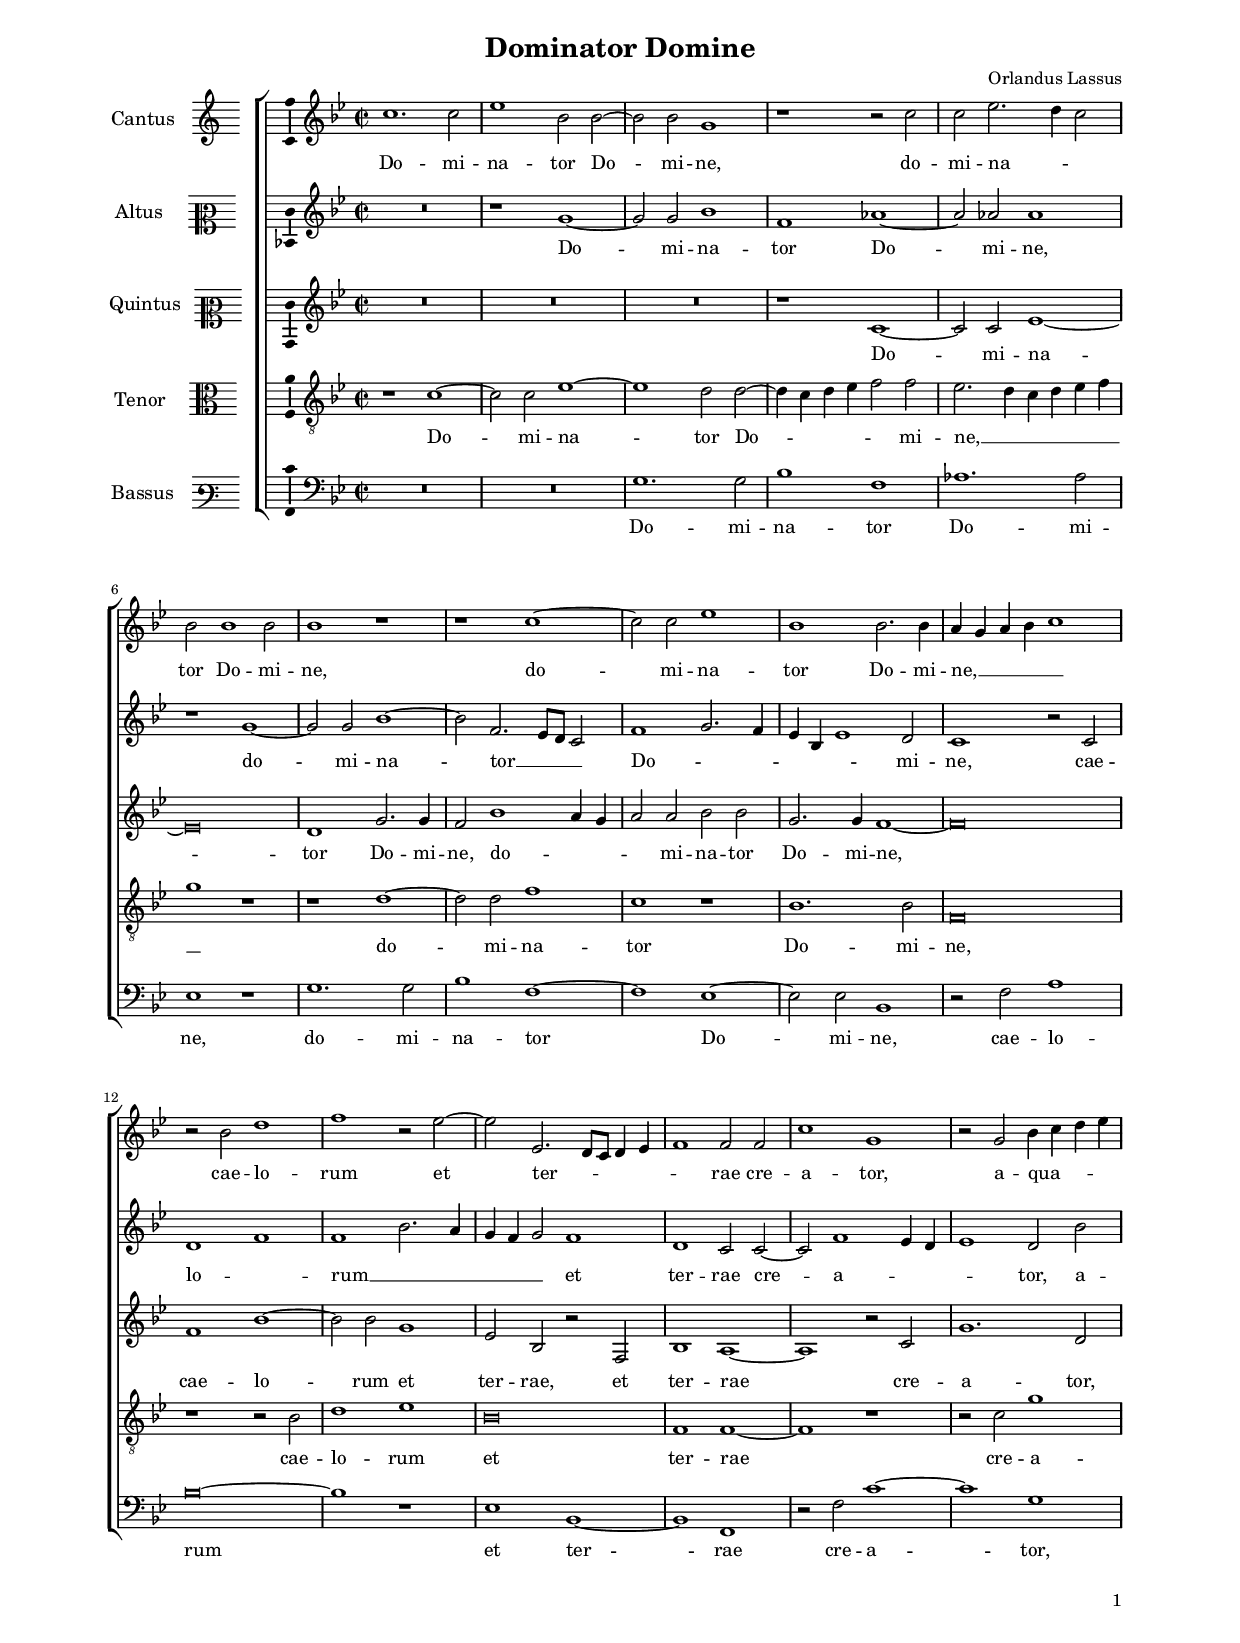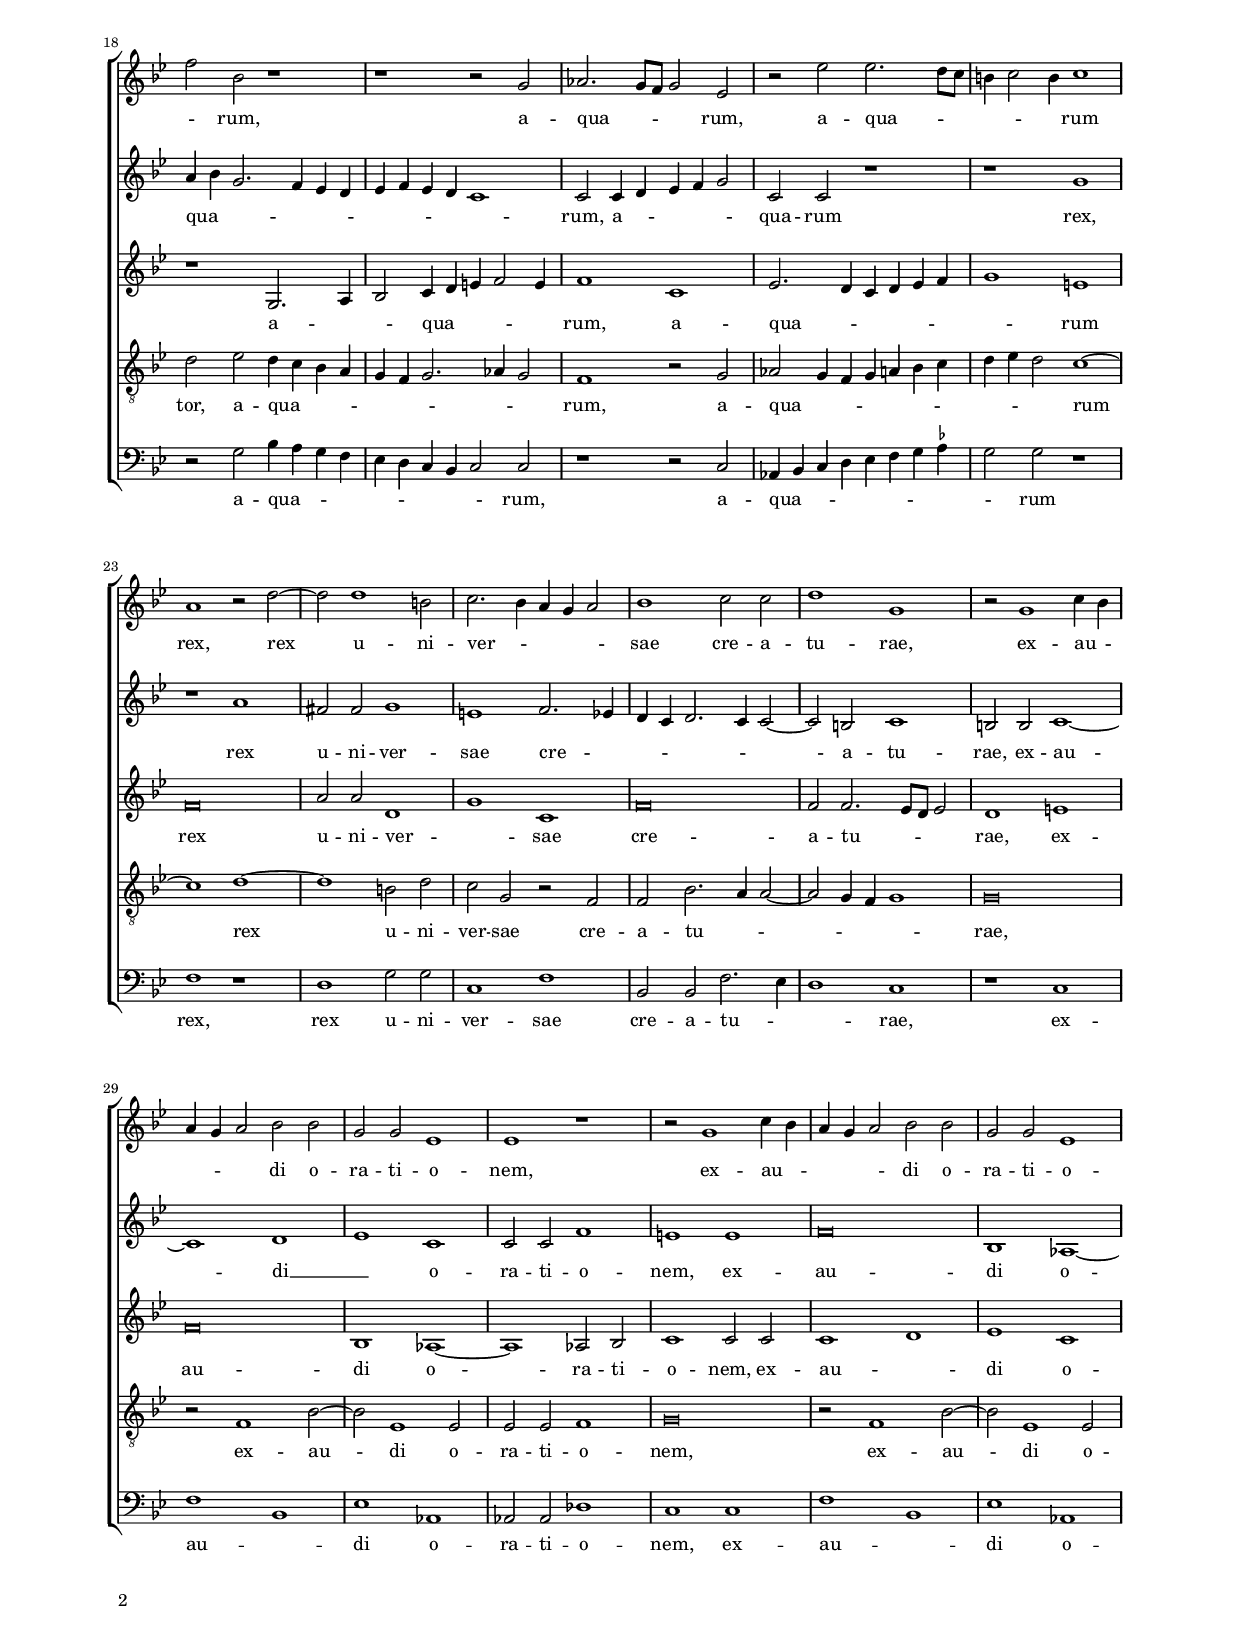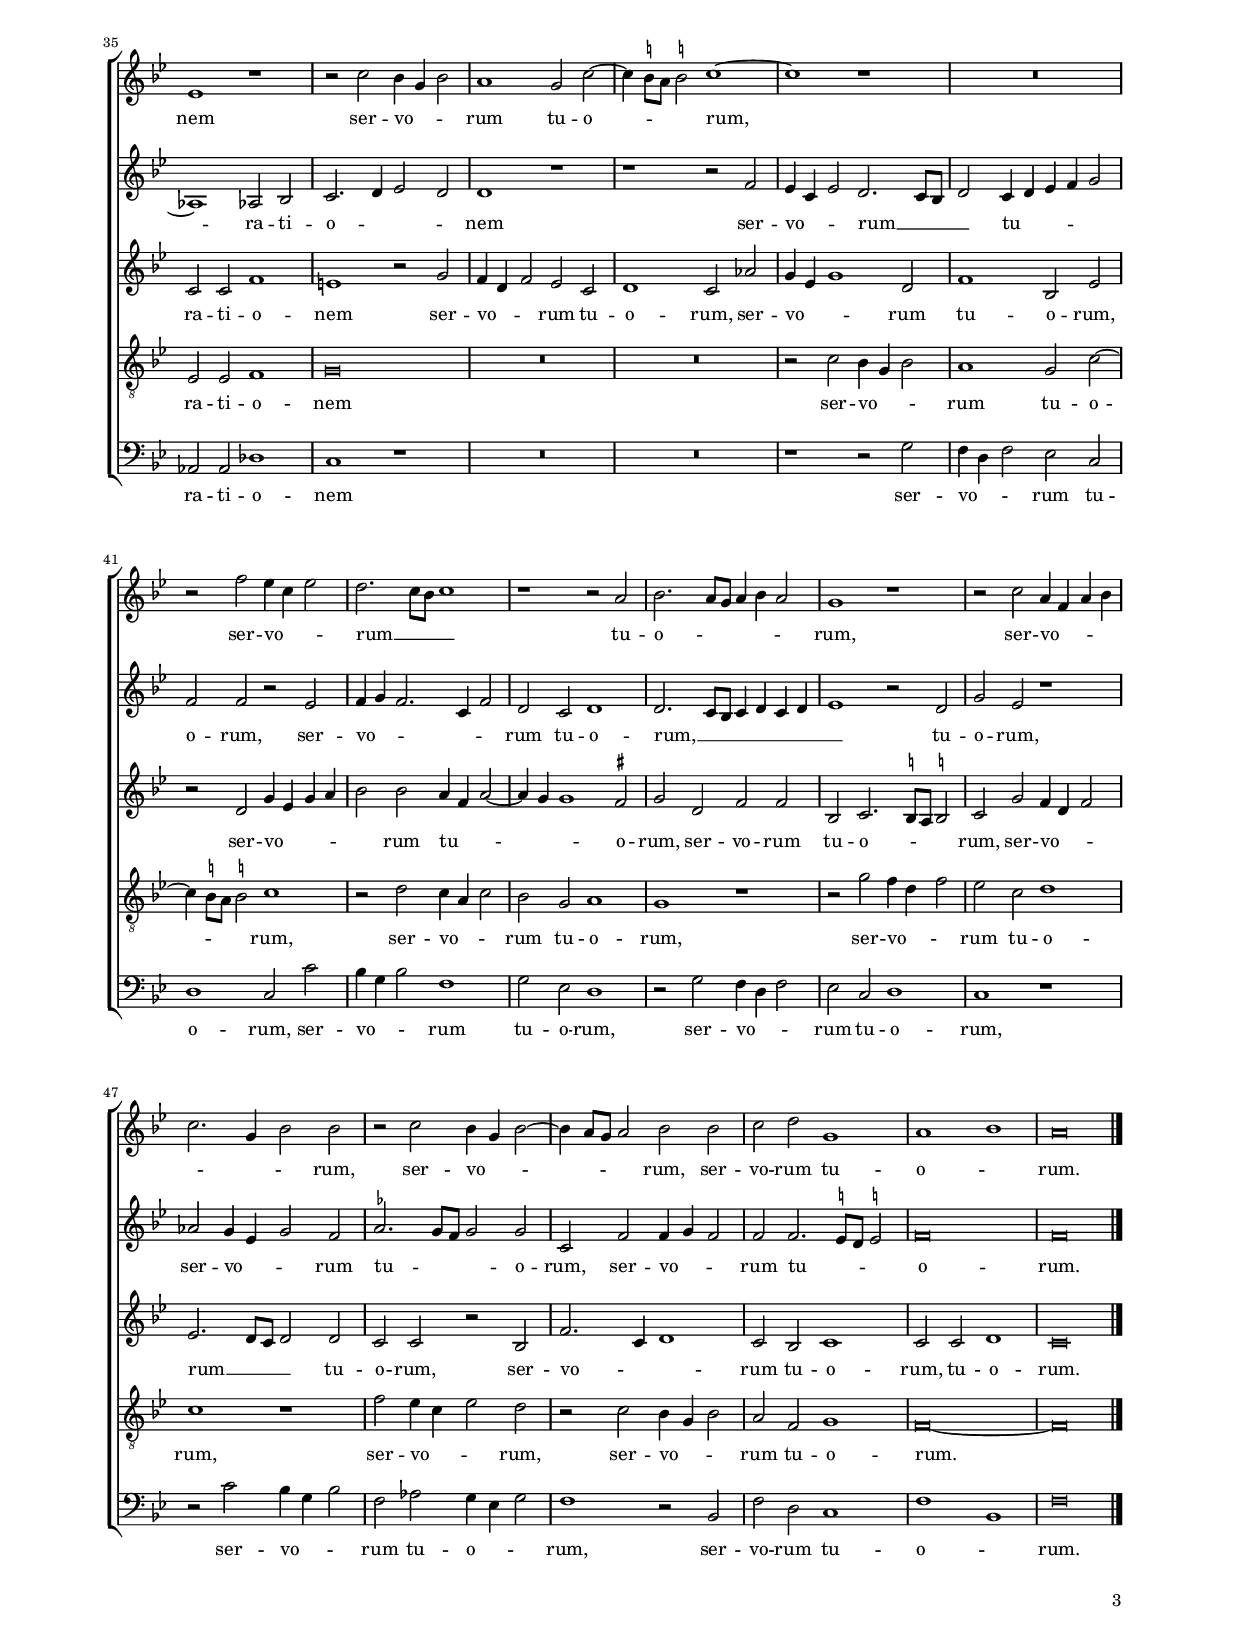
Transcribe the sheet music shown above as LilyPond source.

\header
{
  title="Dominator Domine"
  composer="Orlandus Lassus"
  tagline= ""
}

\version "2.22.0"
\include "deutsch.ly"
#(set-global-staff-size 15)
#(ly:set-option 'point-and-click #f)

	
\paper
	{
	top-margin = 1.8 \cm
	bottom-margin = 1.2 \cm
	left-margin = 2 \cm
	right-margin = 2 \cm
	ragged-bottom = ##f
	ragged-last-bottom = ##t
	print-page-number = ##f
	system-system-spacing = #'((basic-distance . 17) (minimum-distance . 14) (padding . 7) (strechability . 150))
    oddFooterMarkup=\markup   \fill-line { "" \fromproperty #'page:page-number-string }
    evenFooterMarkup=\markup  \fill-line { \fromproperty #'page:page-number-string "" }
    last-bottom-spacing = #'((basic-distance . 12) (minimum-distance . 7) (padding . 4))
%	systems-per-page = 3
%	min-systems-per-page = 3
	}

	
global = {
	\key c \major
	\time 2/2 \set Score.measureLength = #(ly:make-moment 2/1)
    \set Score.tempoHideNote = ##t
    \tempo 2 = 90
	\skip 1*2*52 \bar "|."
	}

	ficta = { \once \set suggestAccidentals = ##t }
	
	forget = #(define-music-function (music) (ly:music?) #{
		\accidentalStyle forget
		$music
		\accidentalStyle default
		#})
    
    m = \melisma
	me = \melismaEnd



incipitcantus = \markup { \score {
	{
	\set Staff.instrumentName = \markup { \fontsize #1 "Cantus" }
	\key c \major
	\clef violin
	s4 \bar ""
	}
	\layout  {
	raggedright = ##t
	indent = 1.6 \cm
	line-width = 2.4\cm
	\context { \Staff \remove Time_signature_engraver }
	\override Staff.Clef.Y-extent = #'(0 . 0)
	}} \hspace #1 }
      
      
incipitaltus = \markup { \score {
	{
	\set Staff.instrumentName = \markup { \fontsize #1 "Altus" }
	\key c \major
	\clef mezzosoprano
	s4 \bar ""
	}
	\layout  {
	raggedright = ##t
	indent = 1.6 \cm
	line-width = 2.4\cm
	\context { \Staff \remove Time_signature_engraver }
	\override Staff.Clef.Y-extent = #'(0 . 0)
	}} \hspace #1 }
      
      
incipitquintus = \markup { \score {
	{
	\set Staff.instrumentName = \markup { \fontsize #1 "Quintus" }
	\key c \major
	\clef mezzosoprano
	s4 \bar ""
	}
	\layout  {
	raggedright = ##t
	indent = 1.6 \cm
	line-width = 2.4\cm
	\context { \Staff \remove Time_signature_engraver }
	\override Staff.Clef.Y-extent = #'(0 . 0)
	}} \hspace #1 }


incipittenor = \markup { \score {
	{
	\set Staff.instrumentName = \markup { \fontsize #1 "Tenor" }
	\key c \major
	\clef alto
	s4 \bar ""
	}
	\layout  {
	raggedright = ##t
	indent = 1.6 \cm
	line-width = 2.4\cm
	\context { \Staff \remove Time_signature_engraver }
	\override Staff.Clef.Y-extent = #'(0 . 0)
	}} \hspace #1 }
      
      
incipitbassus = \markup { \score {
	{
	\set Staff.instrumentName = \markup { \fontsize #1 "Bassus" }
	\key c \major
	\clef varbaritone
	s4 \bar ""
	}
	\layout  {
	raggedright = ##t
	indent = 1.6 \cm
	line-width = 2.4\cm
	\context { \Staff \remove Time_signature_engraver }
	\override Staff.Clef.Y-extent = #'(0 . 0)
	}} \hspace #1 }


cantus = \relative c''
	{
	d1. d2
	f1 c2 c~
	c2 c a1
	r1 r2 d
%5
	d2 f2. \m e4 d2 \me |
	c2 c1 c2
	c1 r
	r1 d~
	d2 d f1
%10
	c1 c2. c4 |
	h4 \m a h c d1 \me
	r2 c e1
	g1 r2 f~
	f2 f,2. \m e8 d e4 f
%15
	g1 \me g2 g |
	d'1 a
	r2 a c4 \m d e f
	g2 \me c, r1
	r1 r2 a
%20
	b2. \m a8 g a2 \me f |
	r2 f' f2. \m e8 d
	cis4 d2 cis4 \me d1
	h1 r2 e~
	e2 e1 cis2
%25
	d2. \m c4 h a h2 \me |
	c1 d2 d
	e1 a,
	r2 a1 d4 \m c
	h4 a h2 \me c c
%30
	a2 a f1 |
	f1 r
	r2 a1 d4 \m c
	h4 a h2 \me c c
	a2 a f1
%35
	f1 r |
	r2 d' c4 \m a c2 \me
	h1 a2 d~
	d4 \m \stemDown \ficta cis8 h \stemNeutral \ficta cis!2 \me d1~
	d1 r
%40
	R\breve |
	r2 g f4 \m d f2 \me
	e2. \m d8 c d1 \me
	r1 r2 h
	c2. \m h8 a h4 c h2 \me
%45
	a1 r |
	r2 d h4 \m g h c
	d2. a4 c2 \me c
	r2 d c4 \m a c2~
	c4 h8 a h2 \me c c
%50
	d2 e a,1 |
	h1 \m c \me
	h\breve
	}
	

altus = \relative c'
	{
	R\breve
	r1 a'~
	a2 a c1
	g1 b~
%5
	b2 b b1 |
	r1 a~
	a2 a c1~
	c2 g2. \m f8 e d2 \me
	g1 \m a2. g4
%10
	f4 c f1 \me e2 |
	d1 r2 d
	e1 \m g \me
	g1 \m c2. h4
	a4 g a2 \me g1
%15
	e1 d2 d~ |
	d2 g1 \m f4 e
	f1 \me e2 c'
	h4 \m c a2. g4 f e
	f4 g f e d1 \me
%20
	d2 d4 \m e f g a2 \me |
	d,2 d r1
	r1 a'
	r1 h
	gis2 gis a1
%25
	fis1 g2. \m f4 |
	e4 d e2. d4 d2~
	d2 \me cis d1
	cis2 cis d1~
	d1 e \m
%30
	f1 \me d |
	d2 d g1
	fis1 fis
	g\breve
	c,1 b~
%35
	b1 b2 c |
	d2. \m e4 f2 e \me
	e1 r
	r1 r2 g
	f4 \m d f2 \me e2. \m d8 c
%40
	e2 \me d4 \m e f g a2 \me |
	g2 g r2 f
	g4 \m a g2. d4 g2 \me
	e2 d e1
	e2. \m d8 c d4 e d e
%45
	f1 \me r2 e |
	a2 f r1
	b2 a4 \m f a2 \me g 
	\ficta b2. \m a8 g a2 \me a
	d,2 g g4 \m a g2 \me
%50
	g2 g2. \m \ficta fis8 e \ficta fis!2 \me |
	g\breve
	g\breve
	}
	


quintus = \relative c'
	{
	R\breve
	R\breve
	R\breve
	r1 d~
%5
	d2 d f1~ |
	f\breve
	e1 a2. a4
	g2 c1 \m h4 a
	h2 \me h c c
%10
	a2. a4 g1~ |
	g\breve
	g1 c~
	c2 c a1
	f2 c r2 g
%15
	c1 h~ |
	h1 r2 d
	a'1. e2
	r1 a,2. \m h4 
	c2 \me d4 \m e fis g2 fis4 \me
%20
	g1 d |
	f2. \m e4 d e f g
	a1 \me fis
	g\breve
	h2 h e,1 \m
%25
	a1 \me d, |
	g\breve
	g2 g2. \m f8 e f2 \me
	e1 fis
	g\breve
%30
	c,1 b~ |
	b1 b2 c
	d1 d2 d
	d1 \m e \me
	f1 d
%35
	d2 d g1 |
	fis1 r2 a
	g4 \m e g2 \me f d
	e1 d2 b'
	a4 \m f a1 \me e2
%40
	g1 c,2 f |
	r2 e a4 \m f a h
	c2 \me c h4 \m g h2~
	h4 a a1 \me \ficta gis2
	a2 e g g
%45
	c,2 d2. \m \ficta cis8 h \ficta cis!2 \me |
	d2 a' g4 \m e g2 \me
	f2. \m e8 d e2 \me e
	d2 d r2 c
	g'2. \m d4 e1 \me
%50
	d2 c d1 |
	d2 d e1
	d\breve
	}

	
tenor = \relative c'
	{
	r1 d~
	d2 d f1~
	f1 e2 e~
	e4 \m d e f g2 \me g
%5
	f2. \m e4 d e f g |
	a1 \me r
	r1 e~
	e2 e g1
	d1 r
%10
	c1. c2 |
	g\breve
	r1 r2 c
	e1 f
	c\breve
%15
	g1 g~ |
	g1 r
	r2 d' a'1
	e2 f e4 \m d c h
	a4 g a2. b4 a2 \me
%20
	g1 r2 a |
	b2 \m a4 g a h c d
	e4 f e2 \me d1~
	d1 e~
	e1 cis2 e
%25
	d2 a r g |
	g2 c2. \m h4 h2~
	h2 a4 g a1 \me
	a\breve
	r2 g1 c2~
%30
	c2 f,1 f2 |
	f2 f g1
	a\breve
	r2 g1 c2~
	c2 f,1 f2
%35
	f2 f g1 |
	a\breve
	R\breve
	R\breve
	r2 d c4 \m a c2 \me
%40
	h1 a2 d~
	d4 \m \stemDown \ficta cis8 h \stemNeutral \ficta cis!2 \me d1
	r2 e d4 \m h d2 \me
	c2 a h1
	a1 r
%45
	r2 a' g4 \m e g2 \me |
	f2 d e1
	d1 r
	g2 f4 \m d f2 \me e
	r2 d c4 \m a c2 \me
%50
	h2 g a1
	g\breve~
	g\breve
	}


bassus = \relative c
	{
	R\breve
	R\breve
	a'1. a2
	c1 g
%5
	b1. b2 |
	f1 r
	a1. a2
	c1 g~
	g1 f~
%10
	f2 f c1 |
	r2 g' h1
	c\breve~
	c1 r
	f,1 c~
%15
	c1 g |
	r2 g' d'1~
	d1 a
	r2 a c4 \m h a g
	f4 e d c d2 \me d
%20
	r1 r2 d |
	b4 \m c d e f g a \ficta b
	a2 \me a r1
	g1 r
	e1 a2 a
%25
	d,1 g |
	c,2 c g'2. \m f4
	e1 \me d
	r1 d
	g1 \m c, \me
%30
	f1 b, |
	b2 b es1
	d1 d
	g1 \m c, \me
	f1 b,
%35
	b2 b es1 |
	d1 r
	R\breve
	R\breve
	r1 r2 a'
%40
	g4 \m e g2 \me f d |
	e1 d2 d'
	c4 \m a c2 \me g1
	a2 f e1
	r2 a g4 \m e g2 \me
%45
	f2 d e1 |
	d1 r
	r2 d' c4 \m a c2 \me
	g2 b a4 \m f a2 \me
	g1 r2 c,
%50
	g'2 e d1 |
	g1 \m c, \me
	g'\breve
	}
	
lyricscantus = \lyricmode {
	Do -- mi -- na -- tor Do -- mi -- ne,
	do -- mi -- na -- tor Do -- mi -- ne,
	do -- mi -- na -- tor Do -- mi -- ne, __
	cae -- lo -- rum et ter -- rae cre -- a -- tor,
	a -- qua -- rum,
	a -- qua -- rum,
	a -- qua -- rum rex,
	rex u -- ni -- ver -- sae cre -- a -- tu -- rae,
	ex -- au -- di o -- ra -- ti -- o -- nem,
	ex -- au -- di o -- ra -- ti -- o -- nem
	ser -- vo -- rum tu -- o -- rum,
	ser -- vo -- rum __ tu -- o -- rum,
	ser -- vo -- rum,
	ser -- vo -- rum,
	ser -- vo -- rum tu -- o -- rum.
	}
	
	
lyricsaltus = \lyricmode {
	Do -- mi -- na -- tor Do -- mi -- ne,
	do -- mi -- na -- tor __ Do -- mi -- ne,
	cae -- lo -- rum __ et ter -- rae cre -- a -- tor,
	a -- qua -- rum,
	a -- qua -- rum
	rex,
	rex u -- ni -- ver -- sae cre -- a -- tu -- rae,
	ex -- au -- di __ o -- ra -- ti -- o -- nem,
	ex -- au -- di o -- ra -- ti -- o -- nem
	ser -- vo -- rum __ tu -- o -- rum,
	ser -- vo -- rum tu -- o -- rum, __
	tu -- o -- rum,
	ser -- vo -- rum tu -- o -- rum,
	ser -- vo -- rum tu -- o -- rum.
	}
	

lyricsquintus = \lyricmode {
	Do -- mi -- na -- tor Do -- mi -- ne,
	do -- mi -- na -- tor Do -- mi -- ne,
	cae -- lo -- rum et ter -- rae,
	et ter -- rae cre -- a -- tor,
	a -- qua -- rum,
	a -- qua -- rum
	rex u -- ni -- ver -- sae cre -- a -- tu -- rae,
	ex -- au -- di o -- ra -- ti -- o -- nem,
	ex -- au -- di o -- ra -- ti -- o -- nem
	ser -- vo -- rum tu -- o -- rum,
	ser -- vo -- rum tu -- o -- rum,
	ser -- vo -- rum tu -- o -- rum,
	ser -- vo -- rum tu -- o -- rum,
	ser -- vo -- rum __ tu -- o -- rum,
	ser -- vo -- rum tu -- o -- rum,
	tu -- o -- rum.
	}

	
lyricstenor = \lyricmode {
	Do -- mi -- na -- tor Do -- mi -- ne, __
	do -- mi -- na -- tor Do -- mi -- ne,
	cae -- lo -- rum et ter -- rae cre -- a -- tor,
	a -- qua -- rum,
	a -- qua -- rum
	rex u -- ni -- ver -- sae cre -- a -- tu -- rae,
	ex -- au -- di o -- ra -- ti -- o -- nem,
	ex -- au -- di o -- ra -- ti -- o -- nem
	ser -- vo -- rum tu -- o -- rum,
	ser -- vo -- rum tu -- o -- rum,
	ser -- vo -- rum tu -- o -- rum,
	ser -- vo -- rum,
	ser -- vo -- rum tu -- o -- rum.
	}
	
	
lyricsbassus = \lyricmode {
	Do -- mi -- na -- tor Do -- mi -- ne,
	do -- mi -- na -- tor Do -- mi -- ne,
	cae -- lo -- rum et ter -- rae cre -- a -- tor,
	a -- qua -- rum,
	a -- qua -- rum
	rex,
	rex u -- ni -- ver -- sae cre -- a -- tu -- rae,
	ex -- au -- di o -- ra -- ti -- o -- nem,
	ex -- au -- di o -- ra -- ti -- o -- nem
	ser -- vo -- rum tu -- o -- rum,
	ser -- vo -- rum tu -- o -- rum,
	ser -- vo -- rum tu -- o -- rum,
	ser -- vo -- rum tu -- o -- rum,
	ser -- vo -- rum tu -- o -- rum.
	}
	

\score
{  
    \transpose c b, {
	\new ChoirStaff \with { \override StaffGrouper.staff-staff-spacing.basic-distance = #12 }
	<<
	
	\new Staff << \global
	\new Voice="v1" {
		\set Staff.instrumentName=\incipitcantus
		\set Staff.midiInstrument = "reed organ"
		\clef violin
		\cantus }
	\new Lyrics \lyricsto "v1" {\lyricscantus }
	>>

	
	\new Staff << \global
	\new Voice="v2" {
		\set Staff.instrumentName=\incipitaltus
		\set Staff.midiInstrument = "reed organ"
		\clef violin 
		\altus}
	\new Lyrics \lyricsto "v2" {\lyricsaltus }
	>>
	
	
	\new Staff << \global
	\new Voice="v5" {
		\set Staff.instrumentName=\incipitquintus
		\set Staff.midiInstrument = "reed organ"
		\clef violin
		\quintus}
	\new Lyrics \lyricsto "v5" {\lyricsquintus }
	>>
	
	
	\new Staff << \global
	\new Voice="v3" {
		\set Staff.instrumentName=\incipittenor
		\set Staff.midiInstrument = "reed organ"
		\clef "G_8"
		\tenor }
	\new Lyrics \lyricsto "v3" {\lyricstenor }
	>>
	
	
	\new Staff << \global
	\new Voice="v4" {
		\set Staff.instrumentName=\incipitbassus
		\set Staff.midiInstrument = "reed organ"
		\clef bass 
		\bassus }
	\new Lyrics \lyricsto "v4" {\lyricsbassus}
	>>	
	>>
    } % transpose

    
	\layout
	{
	indent = 2.5\cm
	\context { \Lyrics \override VerticalAxisGroup.nonstaff-relatedstaff-spacing.padding = #1.4 }
%	\context { \Lyrics \override LyricText.font-size = #1 }
	\context { \Staff \override TimeSignature.break-visibility = #end-of-line-invisible }
	\context { \Staff \consists "Ambitus_engraver" }
%	\context { \Voice \override Slur.transparent = ##t }
	\context { \Score \override BarNumber.padding = #2 }
	\context { \Voice \override NoteHead.style = #'baroque }
	}

\midi
	{
	}
	
}


% EOF
